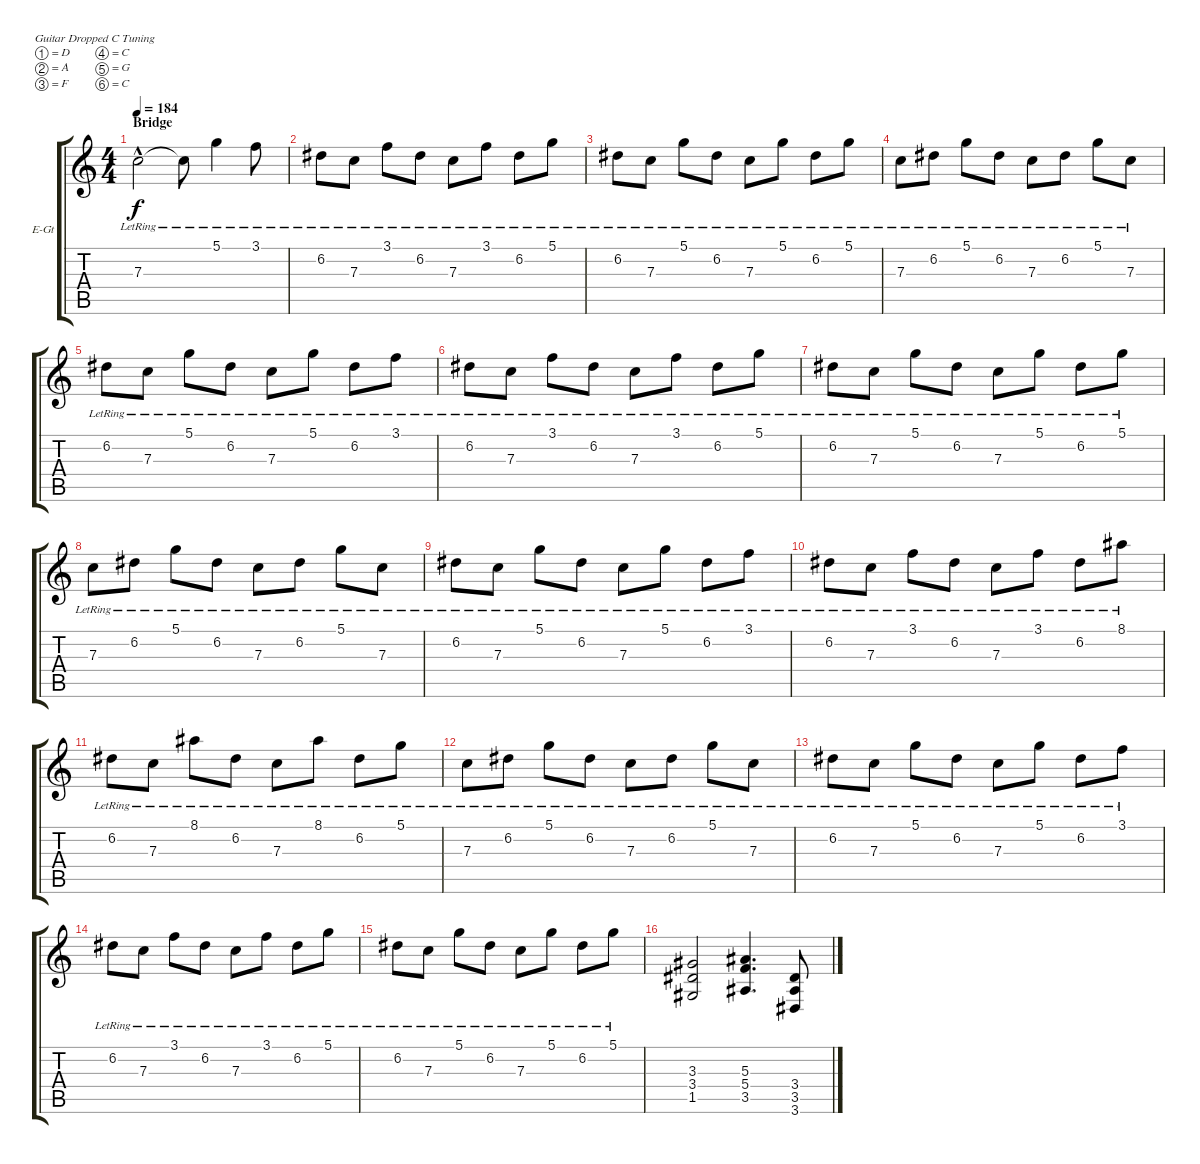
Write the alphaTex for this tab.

\bracketExtendMode groupsimilarinstruments
\firstSystemTrackNameOrientation horizontal
\otherSystemsTrackNameOrientation horizontal
\track ("Lead Guitar" "E-Gt") {instrument distortionguitar}
\staff {score tabs}
\tuning (D4 A3 F3 C3 G2 C2)
\ts (4 4)
\section ("" "Bridge")
\tempo 184
\clef g2
\ks c
7.3{hac lr}.2{dy f} 7.3{lr t}.8 5.1{lr}.4 3.1{lr}.8 |
6.2{lr}.8 7.3{lr}.8 3.1{lr}.8 6.2{lr}.8 7.3{lr}.8 3.1{lr}.8 6.2{lr}.8 5.1{lr}.8 |
6.2{lr}.8 7.3{lr}.8 5.1{lr}.8 6.2{lr}.8 7.3{lr}.8 5.1{lr}.8 6.2{lr}.8 5.1{lr}.8 |
7.3{lr}.8 6.2{lr}.8 5.1{lr}.8 6.2{lr}.8 7.3{lr}.8 6.2{lr}.8 5.1{lr}.8 7.3{lr}.8 |
6.2{lr}.8 7.3{lr}.8 5.1{lr}.8 6.2{lr}.8 7.3{lr}.8 5.1{lr}.8 6.2{lr}.8 3.1{lr}.8 |
6.2{lr}.8 7.3{lr}.8 3.1{lr}.8 6.2{lr}.8 7.3{lr}.8 3.1{lr}.8 6.2{lr}.8 5.1{lr}.8 |
6.2{lr}.8 7.3{lr}.8 5.1{lr}.8 6.2{lr}.8 7.3{lr}.8 5.1{lr}.8 6.2{lr}.8 5.1{lr}.8 |
7.3{lr}.8 6.2{lr}.8 5.1{lr}.8 6.2{lr}.8 7.3{lr}.8 6.2{lr}.8 5.1{lr}.8 7.3{lr}.8 |
6.2{lr}.8 7.3{lr}.8 5.1{lr}.8 6.2{lr}.8 7.3{lr}.8 5.1{lr}.8 6.2{lr}.8 3.1{lr}.8 |
6.2{lr}.8 7.3{lr}.8 3.1{lr}.8 6.2{lr}.8 7.3{lr}.8 3.1{lr}.8 6.2{lr}.8 8.1{lr}.8 |
6.2{lr}.8 7.3{lr}.8 8.1{lr}.8 6.2{lr}.8 7.3{lr}.8 8.1{lr}.8 6.2{lr}.8 5.1{lr}.8 |
7.3{lr}.8 6.2{lr}.8 5.1{lr}.8 6.2{lr}.8 7.3{lr}.8 6.2{lr}.8 5.1{lr}.8 7.3{lr}.8 |
6.2{lr}.8 7.3{lr}.8 5.1{lr}.8 6.2{lr}.8 7.3{lr}.8 5.1{lr}.8 6.2{lr}.8 3.1{lr}.8 |
6.2{lr}.8 7.3{lr}.8 3.1{lr}.8 6.2{lr}.8 7.3{lr}.8 3.1{lr}.8 6.2{lr}.8 5.1{lr}.8 |
6.2{lr}.8 7.3{lr}.8 5.1{lr}.8 6.2{lr}.8 7.3{lr}.8 5.1{lr}.8 6.2{lr}.8 5.1{lr}.8 |
(3.3 3.4 1.5).2 (5.3 5.4 3.5).4{d} (3.4 3.5 3.6).8
